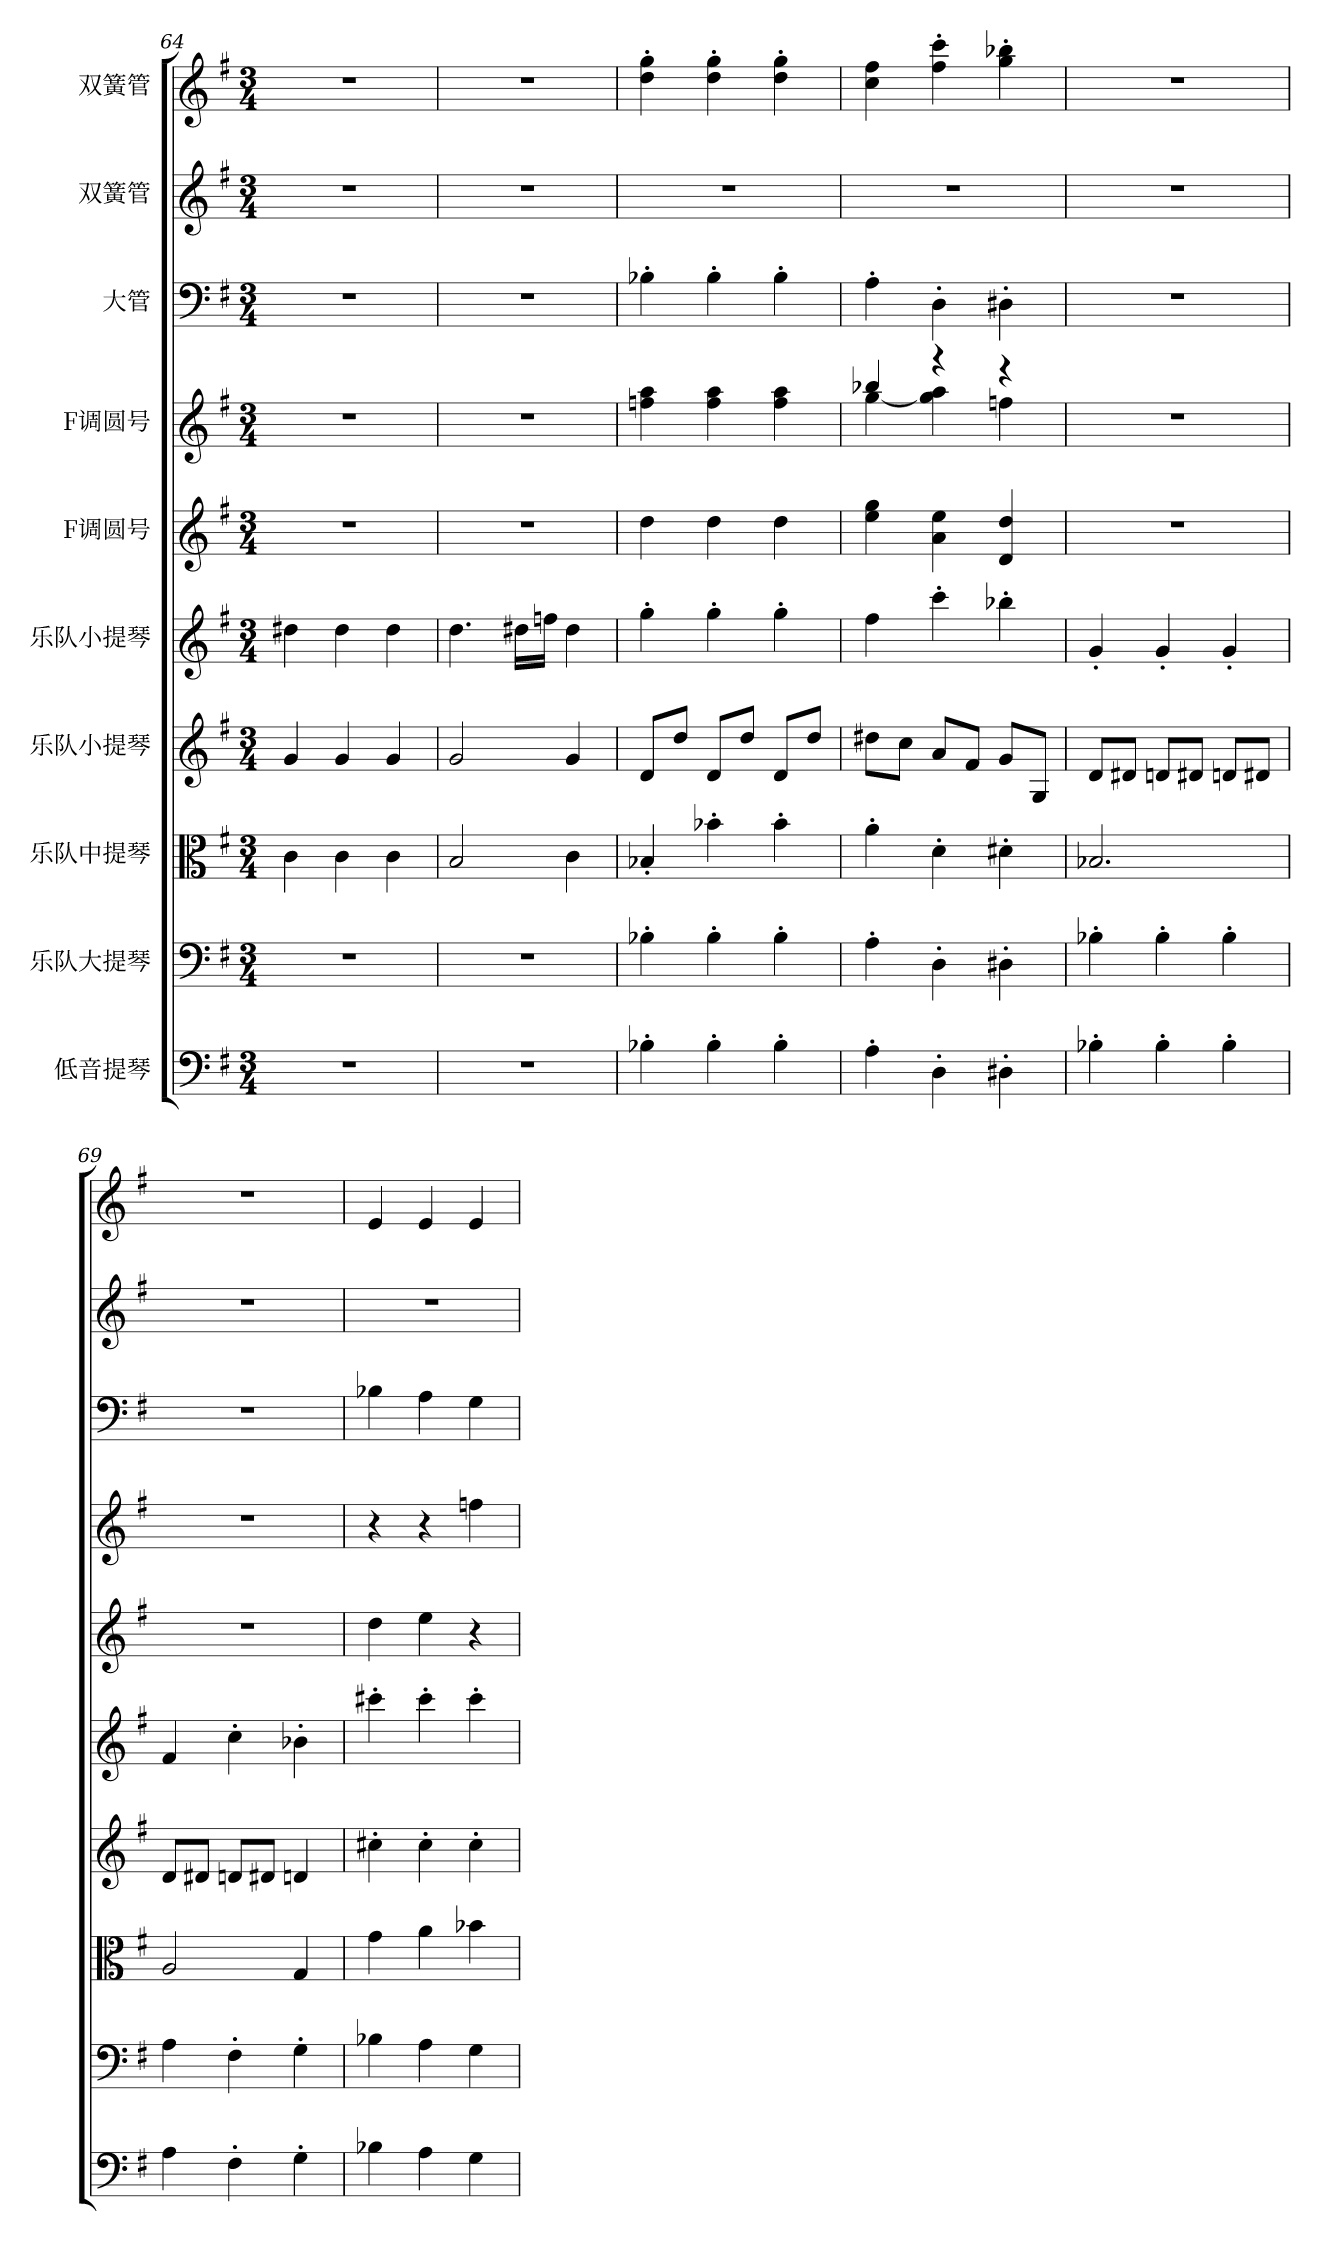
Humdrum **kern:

**kern	**kern	**kern	**kern	**kern	**kern	**kern	**kern	**kern	**kern
*part10	*part9	*part8	*part7	*part6	*part5	*part4	*part3	*part2	*part1
*staff10	*staff9	*staff8	*staff7	*staff6	*staff5	*staff4	*staff3	*staff2	*staff1
*I"低音提琴	*I"乐队大提琴	*I"乐队中提琴	*I"乐队小提琴	*I"乐队小提琴	*I"F调圆号	*I"F调圆号	*I"大管	*I"双簧管	*I"双簧管
*clefF4	*clefF4	*clefC3	*clefG2	*clefG2	*clefG2	*clefG2	*clefF4	*clefG2	*clefG2
*ITrd7c12	*	*	*	*	*ITrd4c7	*ITrd4c7	*	*	*
*k[f#]	*k[f#]	*k[f#]	*k[f#]	*k[f#]	*k[]	*k[]	*k[f#]	*k[f#]	*k[f#]
*M3/4	*M3/4	*M3/4	*M3/4	*M3/4	*M3/4	*M3/4	*M3/4	*M3/4	*M3/4
=64	=64	=64	=64	=64	=64	=64	=64	=64	=64
2.r	2.r	4c\	4g/	4dd#X\	2.r	2.r	2.r	2.r	2.r
.	.	4c\	4g/	4dd#\	.	.	.	.	.
.	.	4c\	4g/	4dd#\	.	.	.	.	.
=65	=65	=65	=65	=65	=65	=65	=65	=65	=65
2.r	2.r	2B/	2g/	4.dd\	2.r	2.r	2.r	2.r	2.r
.	.	.	.	16dd#X\LL	.	.	.	.	.
.	.	.	.	16ffn\JJ	.	.	.	.	.
.	.	4c\	4g/	4dd#\	.	.	.	.	.
!!LO:PB:g=z
=66	=66	=66	=66	=66	=66	=66	=66	=66	=66
4BB-X'\	4B-X'\	4B-X'/	8d/L	4gg'\	4g\	4b-X\ 4dd\	4B-X'\	2.r	4dd\' 4gg\'
.	.	.	8dd/J	.	.	.	.	.	.
4BB-'\	4B-'\	4b-X'\	8d/L	4gg'\	4g\	4b-\ 4dd\	4B-'\	.	4dd\' 4gg\'
.	.	.	8dd/J	.	.	.	.	.	.
4BB-'\	4B-'\	4b-'\	8d/L	4gg'\	4g\	4b-\ 4dd\	4B-'\	.	4dd\' 4gg\'
.	.	.	8dd/J	.	.	.	.	.	.
=67	=67	=67	=67	=67	=67	=67	=67	=67	=67
*	*	*	*	*	*	*^	*	*	*
4AA'\	4A'\	4a'\	8dd#X\L	4ff#\	4a\ 4cc\	4ee-X/	[4cc\	4A'\	2.r	4cc\ 4ff#\
.	.	.	8cc\J	.	.	.	.	.	.	.
4DD'\	4D'\	4d'\	8a/L	4ccc'\	4d\ 4a\	4r	4cc\] 4dd\	4D'\	.	4ff#\' 4ccc\'
.	.	.	8f#/J	.	.	.	.	.	.	.
4DD#X'\	4D#X'\	4d#X'\	8g/L	4bb-X'\	4G/ 4g/	4r	4b-X\	4D#X'\	.	4gg\' 4bb-X\'
.	.	.	8G/J	.	.	.	.	.	.	.
*	*	*	*	*	*	*v	*v	*	*	*
=68	=68	=68	=68	=68	=68	=68	=68	=68	=68
4BB-X'\	4B-X'\	2.B-X/	8d/L	4g'/	2.r	2.r	2.r	2.r	2.r
.	.	.	8d#X/J	.	.	.	.	.	.
4BB-'\	4B-'\	.	8dn/L	4g'/	.	.	.	.	.
.	.	.	8d#X/J	.	.	.	.	.	.
4BB-'\	4B-'\	.	8dn/L	4g'/	.	.	.	.	.
.	.	.	8d#X/J	.	.	.	.	.	.
=69	=69	=69	=69	=69	=69	=69	=69	=69	=69
4AA\	4A\	2A/	8d/L	4f#/	2.r	2.r	2.r	2.r	2.r
.	.	.	8d#X/J	.	.	.	.	.	.
4FF#'\	4F#'\	.	8dn/L	4cc'\	.	.	.	.	.
.	.	.	8d#X/J	.	.	.	.	.	.
4GG'\	4G'\	4G/	4dn/	4b-X'\	.	.	.	.	.
=70	=70	=70	=70	=70	=70	=70	=70	=70	=70
4BB-X\	4B-X\	4g\	4cc#X'\	4ccc#X'\	4g\	4r	4B-X\	2.r	4e/
4AA\	4A\	4a\	4cc#'\	4ccc#'\	4a\	4r	4A\	.	4e/
4GG\	4G\	4b-X\	4cc#'\	4ccc#'\	4r	4b-X\	4G\	.	4e/
=	=	=	=	=	=	=	=	=	=
*-	*-	*-	*-	*-	*-	*-	*-	*-	*-
